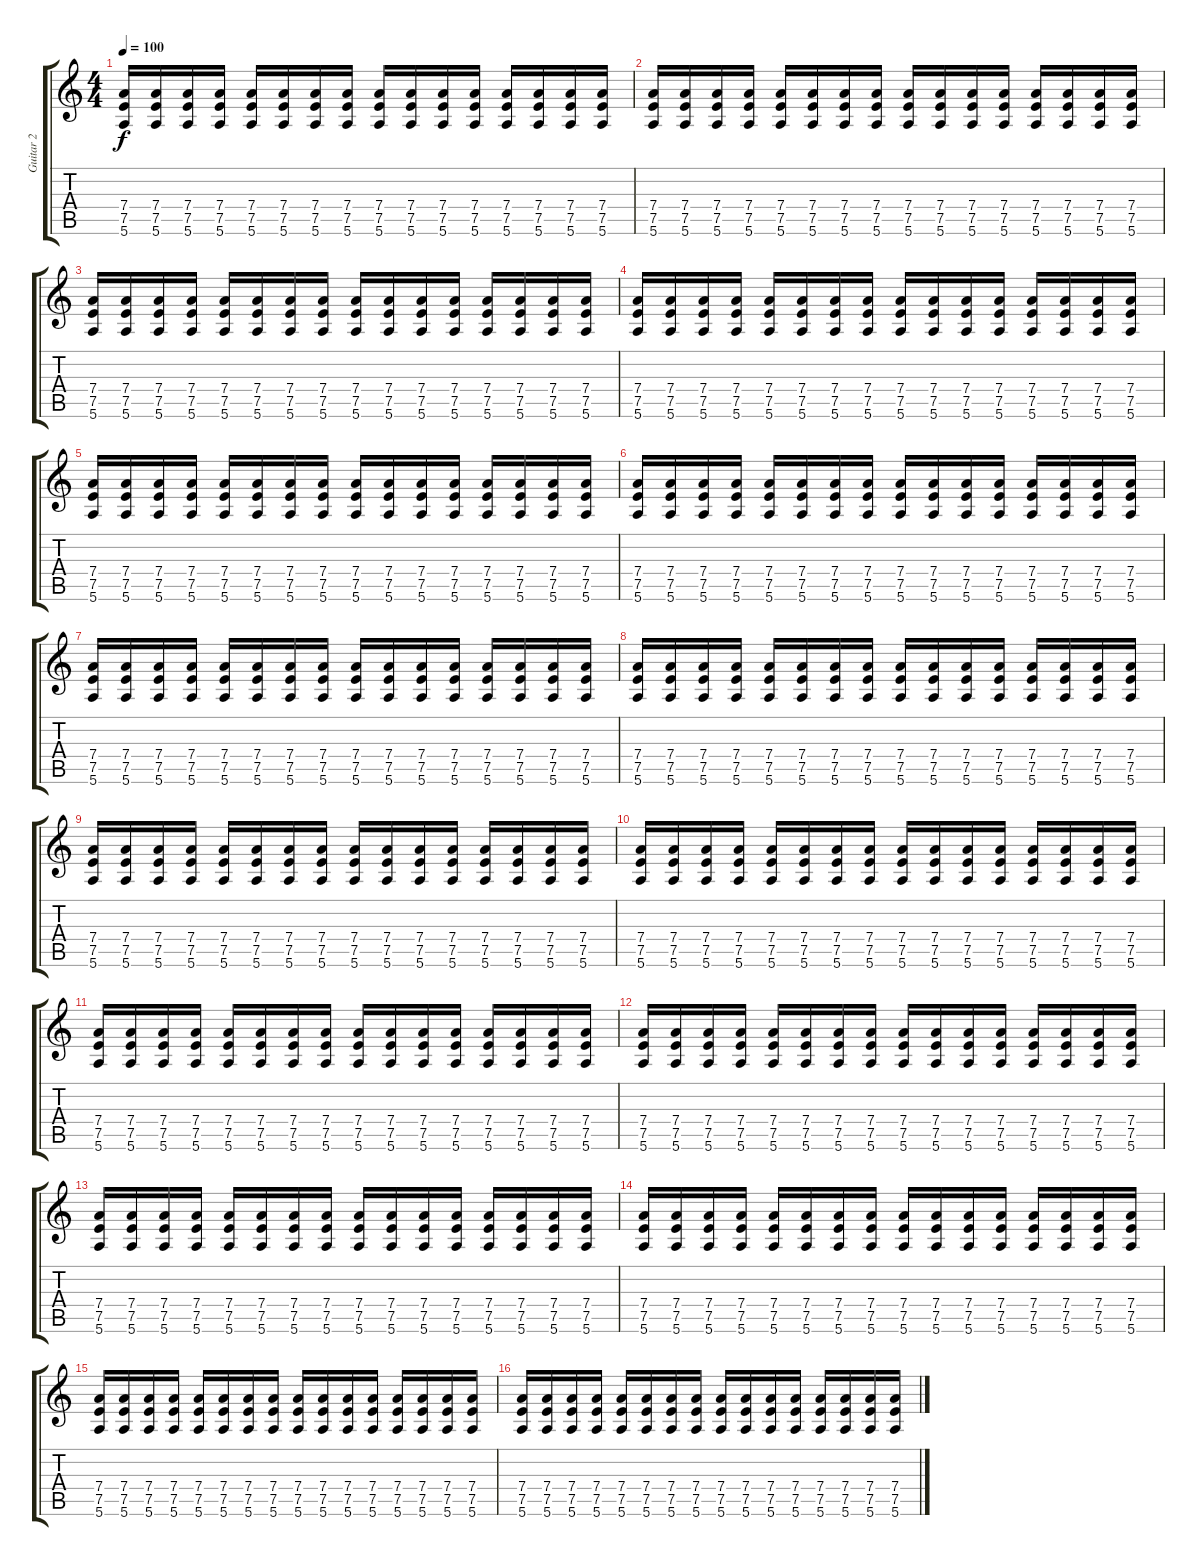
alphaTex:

\track ("Guitar 2" "Guitar 2") {instrument acousticguitarsteel}
\staff {score tabs}
\tuning (E4 B3 G3 D3 A2 E2) {hide}
\ts (4 4)
\tempo 100
\clef g2
\ks c
(7.4 7.5 5.6).16{dy f} (7.4 7.5 5.6).16 (7.4 7.5 5.6).16 (7.4 7.5 5.6).16 (7.4 7.5 5.6).16 (7.4 7.5 5.6).16 (7.4 7.5 5.6).16 (7.4 7.5 5.6).16 (7.4 7.5 5.6).16 (7.4 7.5 5.6).16 (7.4 7.5 5.6).16 (7.4 7.5 5.6).16 (7.4 7.5 5.6).16 (7.4 7.5 5.6).16 (7.4 7.5 5.6).16 (7.4 7.5 5.6).16 |
(7.4 7.5 5.6).16 (7.4 7.5 5.6).16 (7.4 7.5 5.6).16 (7.4 7.5 5.6).16 (7.4 7.5 5.6).16 (7.4 7.5 5.6).16 (7.4 7.5 5.6).16 (7.4 7.5 5.6).16 (7.4 7.5 5.6).16 (7.4 7.5 5.6).16 (7.4 7.5 5.6).16 (7.4 7.5 5.6).16 (7.4 7.5 5.6).16 (7.4 7.5 5.6).16 (7.4 7.5 5.6).16 (7.4 7.5 5.6).16 |
(7.4 7.5 5.6).16 (7.4 7.5 5.6).16 (7.4 7.5 5.6).16 (7.4 7.5 5.6).16 (7.4 7.5 5.6).16 (7.4 7.5 5.6).16 (7.4 7.5 5.6).16 (7.4 7.5 5.6).16 (7.4 7.5 5.6).16 (7.4 7.5 5.6).16 (7.4 7.5 5.6).16 (7.4 7.5 5.6).16 (7.4 7.5 5.6).16 (7.4 7.5 5.6).16 (7.4 7.5 5.6).16 (7.4 7.5 5.6).16 |
(7.4 7.5 5.6).16 (7.4 7.5 5.6).16 (7.4 7.5 5.6).16 (7.4 7.5 5.6).16 (7.4 7.5 5.6).16 (7.4 7.5 5.6).16 (7.4 7.5 5.6).16 (7.4 7.5 5.6).16 (7.4 7.5 5.6).16 (7.4 7.5 5.6).16 (7.4 7.5 5.6).16 (7.4 7.5 5.6).16 (7.4 7.5 5.6).16 (7.4 7.5 5.6).16 (7.4 7.5 5.6).16 (7.4 7.5 5.6).16 |
(7.4 7.5 5.6).16 (7.4 7.5 5.6).16 (7.4 7.5 5.6).16 (7.4 7.5 5.6).16 (7.4 7.5 5.6).16 (7.4 7.5 5.6).16 (7.4 7.5 5.6).16 (7.4 7.5 5.6).16 (7.4 7.5 5.6).16 (7.4 7.5 5.6).16 (7.4 7.5 5.6).16 (7.4 7.5 5.6).16 (7.4 7.5 5.6).16 (7.4 7.5 5.6).16 (7.4 7.5 5.6).16 (7.4 7.5 5.6).16 |
(7.4 7.5 5.6).16 (7.4 7.5 5.6).16 (7.4 7.5 5.6).16 (7.4 7.5 5.6).16 (7.4 7.5 5.6).16 (7.4 7.5 5.6).16 (7.4 7.5 5.6).16 (7.4 7.5 5.6).16 (7.4 7.5 5.6).16 (7.4 7.5 5.6).16 (7.4 7.5 5.6).16 (7.4 7.5 5.6).16 (7.4 7.5 5.6).16 (7.4 7.5 5.6).16 (7.4 7.5 5.6).16 (7.4 7.5 5.6).16 |
(7.4 7.5 5.6).16 (7.4 7.5 5.6).16 (7.4 7.5 5.6).16 (7.4 7.5 5.6).16 (7.4 7.5 5.6).16 (7.4 7.5 5.6).16 (7.4 7.5 5.6).16 (7.4 7.5 5.6).16 (7.4 7.5 5.6).16 (7.4 7.5 5.6).16 (7.4 7.5 5.6).16 (7.4 7.5 5.6).16 (7.4 7.5 5.6).16 (7.4 7.5 5.6).16 (7.4 7.5 5.6).16 (7.4 7.5 5.6).16 |
(7.4 7.5 5.6).16 (7.4 7.5 5.6).16 (7.4 7.5 5.6).16 (7.4 7.5 5.6).16 (7.4 7.5 5.6).16 (7.4 7.5 5.6).16 (7.4 7.5 5.6).16 (7.4 7.5 5.6).16 (7.4 7.5 5.6).16 (7.4 7.5 5.6).16 (7.4 7.5 5.6).16 (7.4 7.5 5.6).16 (7.4 7.5 5.6).16 (7.4 7.5 5.6).16 (7.4 7.5 5.6).16 (7.4 7.5 5.6).16 |
(7.4 7.5 5.6).16 (7.4 7.5 5.6).16 (7.4 7.5 5.6).16 (7.4 7.5 5.6).16 (7.4 7.5 5.6).16 (7.4 7.5 5.6).16 (7.4 7.5 5.6).16 (7.4 7.5 5.6).16 (7.4 7.5 5.6).16 (7.4 7.5 5.6).16 (7.4 7.5 5.6).16 (7.4 7.5 5.6).16 (7.4 7.5 5.6).16 (7.4 7.5 5.6).16 (7.4 7.5 5.6).16 (7.4 7.5 5.6).16 |
(7.4 7.5 5.6).16 (7.4 7.5 5.6).16 (7.4 7.5 5.6).16 (7.4 7.5 5.6).16 (7.4 7.5 5.6).16 (7.4 7.5 5.6).16 (7.4 7.5 5.6).16 (7.4 7.5 5.6).16 (7.4 7.5 5.6).16 (7.4 7.5 5.6).16 (7.4 7.5 5.6).16 (7.4 7.5 5.6).16 (7.4 7.5 5.6).16 (7.4 7.5 5.6).16 (7.4 7.5 5.6).16 (7.4 7.5 5.6).16 |
(7.4 7.5 5.6).16 (7.4 7.5 5.6).16 (7.4 7.5 5.6).16 (7.4 7.5 5.6).16 (7.4 7.5 5.6).16 (7.4 7.5 5.6).16 (7.4 7.5 5.6).16 (7.4 7.5 5.6).16 (7.4 7.5 5.6).16 (7.4 7.5 5.6).16 (7.4 7.5 5.6).16 (7.4 7.5 5.6).16 (7.4 7.5 5.6).16 (7.4 7.5 5.6).16 (7.4 7.5 5.6).16 (7.4 7.5 5.6).16 |
(7.4 7.5 5.6).16 (7.4 7.5 5.6).16 (7.4 7.5 5.6).16 (7.4 7.5 5.6).16 (7.4 7.5 5.6).16 (7.4 7.5 5.6).16 (7.4 7.5 5.6).16 (7.4 7.5 5.6).16 (7.4 7.5 5.6).16 (7.4 7.5 5.6).16 (7.4 7.5 5.6).16 (7.4 7.5 5.6).16 (7.4 7.5 5.6).16 (7.4 7.5 5.6).16 (7.4 7.5 5.6).16 (7.4 7.5 5.6).16 |
(7.4 7.5 5.6).16 (7.4 7.5 5.6).16 (7.4 7.5 5.6).16 (7.4 7.5 5.6).16 (7.4 7.5 5.6).16 (7.4 7.5 5.6).16 (7.4 7.5 5.6).16 (7.4 7.5 5.6).16 (7.4 7.5 5.6).16 (7.4 7.5 5.6).16 (7.4 7.5 5.6).16 (7.4 7.5 5.6).16 (7.4 7.5 5.6).16 (7.4 7.5 5.6).16 (7.4 7.5 5.6).16 (7.4 7.5 5.6).16 |
(7.4 7.5 5.6).16 (7.4 7.5 5.6).16 (7.4 7.5 5.6).16 (7.4 7.5 5.6).16 (7.4 7.5 5.6).16 (7.4 7.5 5.6).16 (7.4 7.5 5.6).16 (7.4 7.5 5.6).16 (7.4 7.5 5.6).16 (7.4 7.5 5.6).16 (7.4 7.5 5.6).16 (7.4 7.5 5.6).16 (7.4 7.5 5.6).16 (7.4 7.5 5.6).16 (7.4 7.5 5.6).16 (7.4 7.5 5.6).16 |
(7.4 7.5 5.6).16 (7.4 7.5 5.6).16 (7.4 7.5 5.6).16 (7.4 7.5 5.6).16 (7.4 7.5 5.6).16 (7.4 7.5 5.6).16 (7.4 7.5 5.6).16 (7.4 7.5 5.6).16 (7.4 7.5 5.6).16 (7.4 7.5 5.6).16 (7.4 7.5 5.6).16 (7.4 7.5 5.6).16 (7.4 7.5 5.6).16 (7.4 7.5 5.6).16 (7.4 7.5 5.6).16 (7.4 7.5 5.6).16 |
(7.4 7.5 5.6).16 (7.4 7.5 5.6).16 (7.4 7.5 5.6).16 (7.4 7.5 5.6).16 (7.4 7.5 5.6).16 (7.4 7.5 5.6).16 (7.4 7.5 5.6).16 (7.4 7.5 5.6).16 (7.4 7.5 5.6).16 (7.4 7.5 5.6).16 (7.4 7.5 5.6).16 (7.4 7.5 5.6).16 (7.4 7.5 5.6).16 (7.4 7.5 5.6).16 (7.4 7.5 5.6).16 (7.4 7.5 5.6).16
